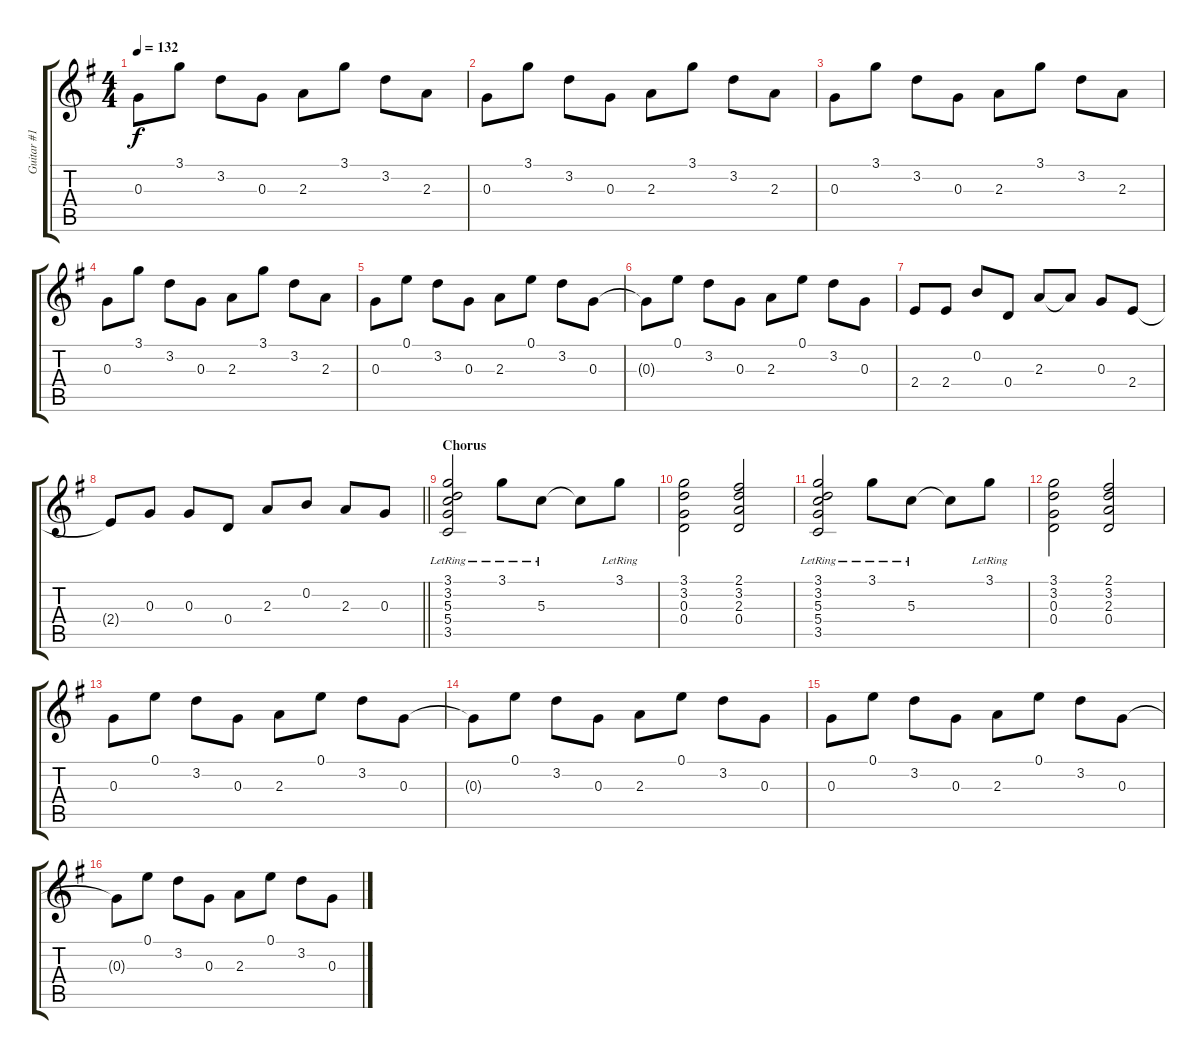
\track ("Guitar #1" "Guitar #1") {instrument electricguitarclean}
\staff {score tabs}
\tuning (E4 B3 G3 D3 A2 E2) {hide}
\ts (4 4)
\tempo 132
\clef g2
\ks g
0.3{t}.8{dy f} 3.1.8 3.2.8 0.3.8 2.3.8 3.1.8 3.2.8 2.3.8 |
0.3.8 3.1.8 3.2.8 0.3.8 2.3.8 3.1.8 3.2.8 2.3.8 |
0.3.8 3.1.8 3.2.8 0.3.8 2.3.8 3.1.8 3.2.8 2.3.8 |
0.3.8 3.1.8 3.2.8 0.3.8 2.3.8 3.1.8 3.2.8 2.3.8 |
0.3.8 0.1.8 3.2.8 0.3.8 2.3.8 0.1.8 3.2.8 0.3.8 |
0.3{t}.8 0.1.8 3.2.8 0.3.8 2.3.8 0.1.8 3.2.8 0.3.8 |
2.4.8 2.4.8 0.2.8 0.4.8 2.3.8 2.3{t}.8 0.3.8 2.4.8 |
\barLineRight lightlight
2.4{t}.8 0.3.8 0.3.8 0.4.8 2.3.8 0.2.8 2.3.8 0.3.8 |
\section ("" "Chorus")
(3.1 3.2{lr} 5.3 5.4 3.5).2 3.1{lr}.8 5.3{lr}.8 5.3{t}.8 3.1{lr}.8 |
(3.1 3.2 0.3 0.4).2 (2.1 3.2 2.3 0.4).2 |
(3.1 3.2{lr} 5.3 5.4 3.5).2 3.1{lr}.8 5.3{lr}.8 5.3{t}.8 3.1{lr}.8 |
(3.1 3.2 0.3 0.4).2 (2.1 3.2 2.3 0.4).2 |
0.3.8 0.1.8 3.2.8 0.3.8 2.3.8 0.1.8 3.2.8 0.3.8 |
0.3{t}.8 0.1.8 3.2.8 0.3.8 2.3.8 0.1.8 3.2.8 0.3.8 |
0.3.8 0.1.8 3.2.8 0.3.8 2.3.8 0.1.8 3.2.8 0.3.8 |
0.3{t}.8 0.1.8 3.2.8 0.3.8 2.3.8 0.1.8 3.2.8 0.3.8
